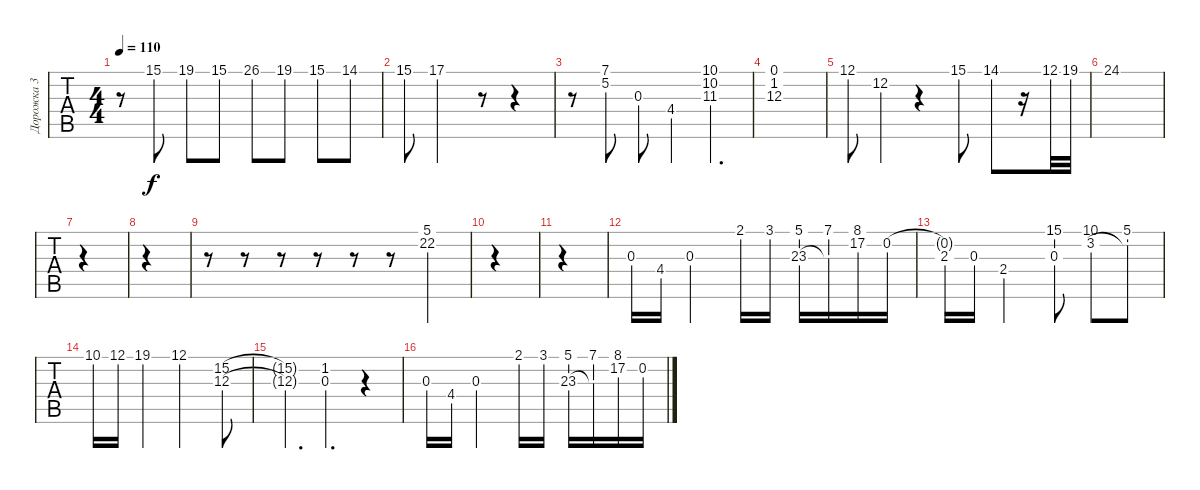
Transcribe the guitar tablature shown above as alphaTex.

\track ("Дорожка 3" "Дорожка 3") {instrument brightacousticpiano}
\staff {tabs}
\tuning (E4 B3 G3 D3 A2 E2) {hide}
\ts (4 4)
\tempo 110
\clef g2
\ks c
r.8{dy f} 15.1.8 19.1.8 15.1.8 26.1.8 19.1.8 15.1.8 14.1.8 |
15.1.8 17.1.2 r.8 r.4 |
r.8 (7.1 5.2).8 0.3.8 4.4.4 (10.1 10.2 11.3).4{d} |
(0.1 1.2 12.3).1 |
12.1.8 12.2.4 r.4 15.1.8 14.1.8 r.16 12.1.32 19.1.32 |
24.1.1 |
|
|
r.8 r.8 r.8 r.8 r.8 r.8 (5.1 22.2).4 |
|
|
0.3.16 4.4.16 0.3.2 2.1.16 3.1.16 (5.1 23.3).16 (7.1 23.3{t}).16 (8.1 17.2).16 0.2.16 |
(0.2{t} 2.3).16 0.3.16 2.4.2 (15.1 0.3).8 (10.1 3.2).8 (5.1 3.2{t}).8 |
10.1.16 12.1.16 19.1.4 12.1.2 (15.2 12.3).8 |
(15.2{t} 12.3{t}).4{d} (1.2 0.3).4{d} r.4 |
0.3.16 4.4.16 0.3.2 2.1.16 3.1.16 (5.1 23.3).16 (7.1 23.3{t}).16 (8.1 17.2).16 0.2.16
